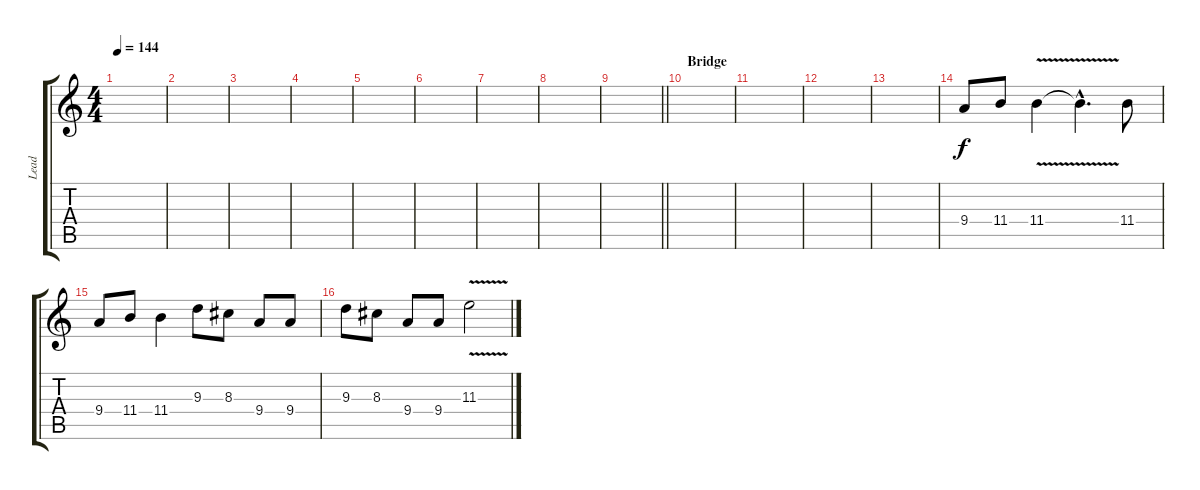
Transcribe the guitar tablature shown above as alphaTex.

\track ("Lead" "Lead") {instrument overdrivenguitar}
\staff {score tabs}
\tuning (D4 A3 F3 C3 G2 D2) {hide}
\ts (4 4)
\tempo 144
\clef g2
\ks c
|
|
|
|
|
|
|
|
\barLineRight lightlight
|
\section ("" "Bridge")
|
|
|
|
9.4.8 11.4.8 11.4{v}.4 11.4{hac t}.4{d} 11.4.8 |
9.4.8 11.4.8 11.4.4 9.3.8 8.3.8 9.4.8 9.4.8 |
9.3.8 8.3.8 9.4.8 9.4.8 11.3{v}.2
